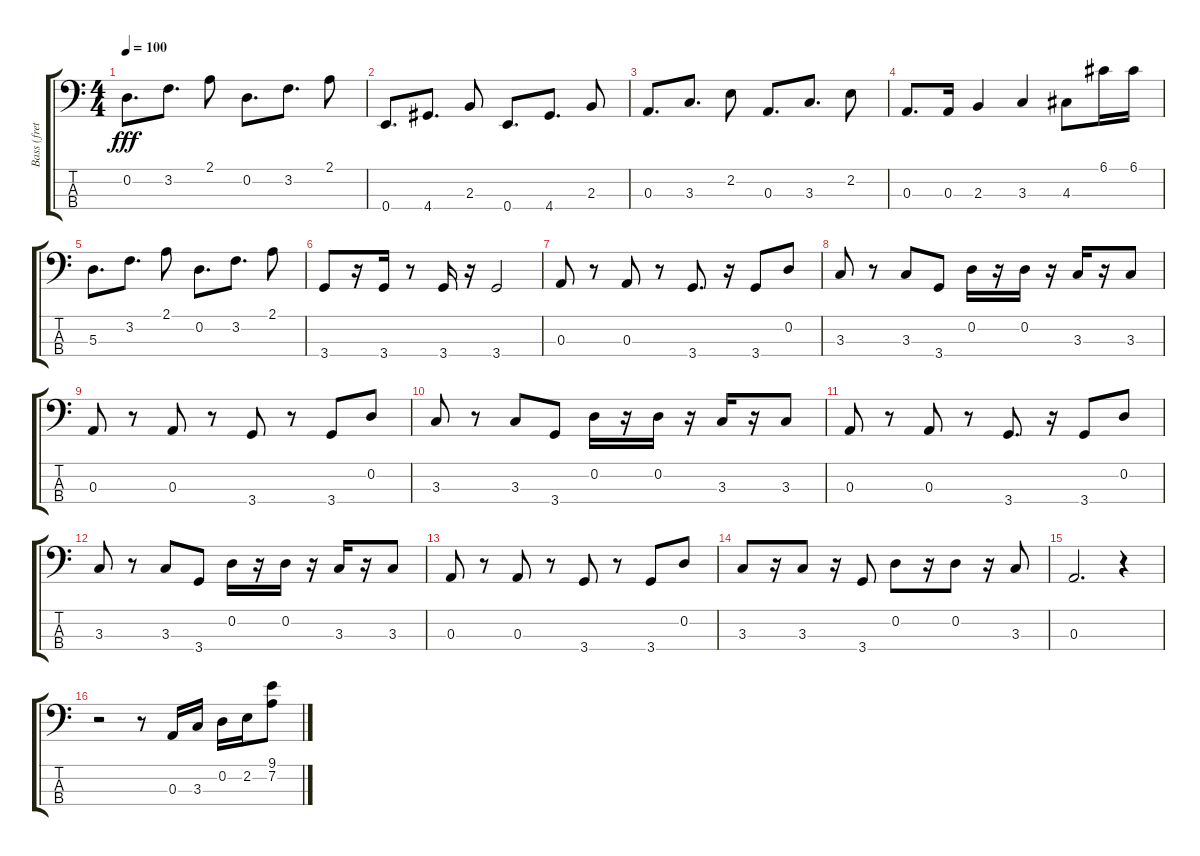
\track ("Bass (fretless acouctic)" "Bass (fret") {instrument fretlessbass}
\staff {score tabs}
\tuning (G2 D2 A1 E1) {hide}
\ts (4 4)
\tempo 100
\clef f4
\ks c
0.2.8{d dy fff} 3.2.8{d} 2.1.8 0.2.8{d} 3.2.8{d} 2.1.8 |
0.4.8{d} 4.4.8{d} 2.3.8 0.4.8{d} 4.4.8{d} 2.3.8 |
0.3.8{d} 3.3.8{d} 2.2.8 0.3.8{d} 3.3.8{d} 2.2.8 |
0.3.8{d} 0.3.16 2.3.4 3.3.4 4.3.8 6.1.16 6.1.16 |
5.3.8{d} 3.2.8{d} 2.1.8 0.2.8{d} 3.2.8{d} 2.1.8 |
3.4.8 r.16 3.4.16 r.8 3.4.16 r.16 3.4.2 |
0.3.8 r.8 0.3.8 r.8 3.4.8{d} r.16 3.4.8 0.2.8 |
3.3.8 r.8 3.3.8 3.4.8 0.2.16 r.16 0.2.16 r.16 3.3.16 r.16 3.3.8 |
0.3.8 r.8 0.3.8 r.8 3.4.8 r.8 3.4.8 0.2.8 |
3.3.8 r.8 3.3.8 3.4.8 0.2.16 r.16 0.2.16 r.16 3.3.16 r.16 3.3.8 |
0.3.8 r.8 0.3.8 r.8 3.4.8{d} r.16 3.4.8 0.2.8 |
3.3.8 r.8 3.3.8 3.4.8 0.2.16 r.16 0.2.16 r.16 3.3.16 r.16 3.3.8 |
0.3.8 r.8 0.3.8 r.8 3.4.8 r.8 3.4.8 0.2.8 |
3.3.8 r.16 3.3.8 r.16 3.4.8 0.2.8 r.16 0.2.8 r.16 3.3.8 |
0.3.2{d} r.4 |
r.2 r.8 0.3.16 3.3.16 0.2.16 2.2.16 (9.1 7.2).8
